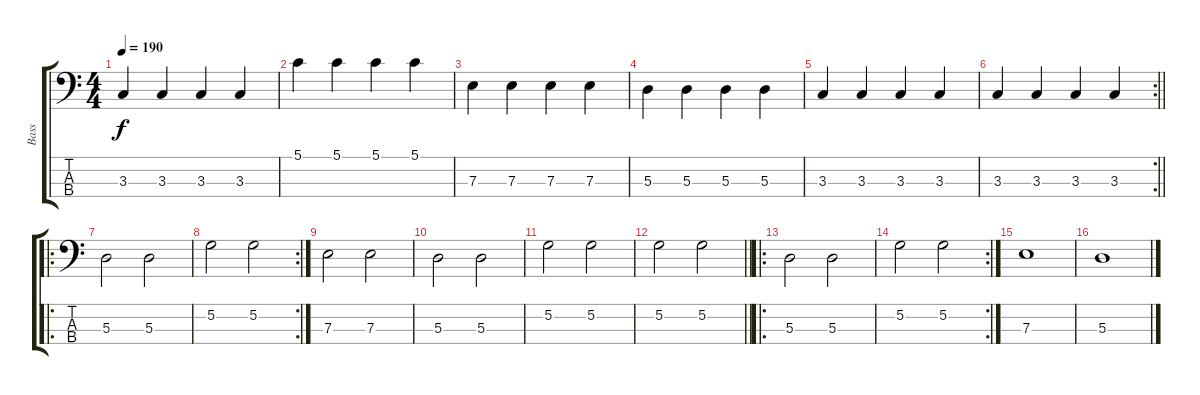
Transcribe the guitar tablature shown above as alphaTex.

\track ("Bass" "Bass") {instrument electricbassfinger}
\staff {score tabs}
\tuning (G2 D2 A1 E1) {hide}
\ts (4 4)
\tempo 190
\clef f4
\ks c
3.3.4{dy f} 3.3.4 3.3.4 3.3.4 |
5.1.4 5.1.4 5.1.4 5.1.4 |
7.3.4 7.3.4 7.3.4 7.3.4 |
5.3.4 5.3.4 5.3.4 5.3.4 |
3.3.4 3.3.4 3.3.4 3.3.4 |
\rc 2
\barLineRight lightlight
3.3.4 3.3.4 3.3.4 3.3.4 |
\ro
5.3.2 5.3.2 |
\rc 2
5.2.2 5.2.2 |
7.3.2 7.3.2 |
5.3.2 5.3.2 |
5.2.2 5.2.2 |
\barLineRight lightlight
5.2.2 5.2.2 |
\ro
5.3.2 5.3.2 |
\rc 2
5.2.2 5.2.2 |
7.3.1 |
5.3.1
